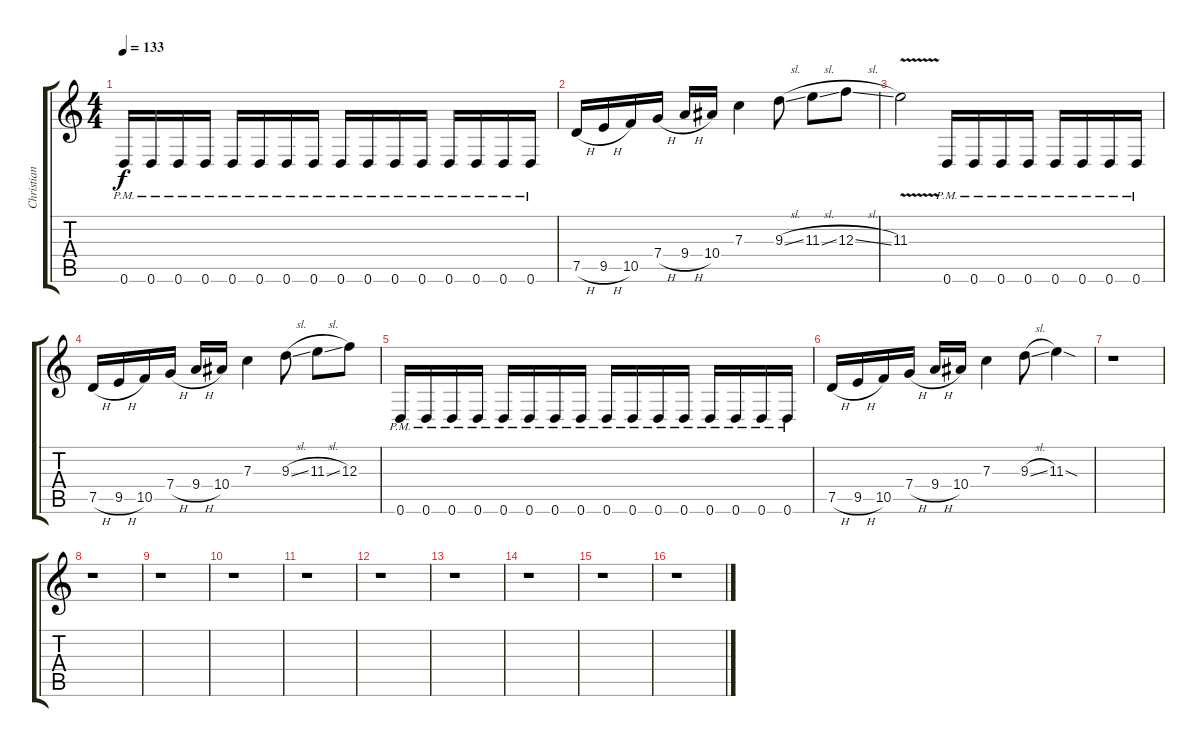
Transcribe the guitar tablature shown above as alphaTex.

\track ("Christian" "Christian") {instrument distortionguitar}
\staff {score tabs}
\tuning (D4 A3 F3 C3 G2 D2) {hide}
\ts (4 4)
\tempo 133
\clef g2
\ks c
0.6{pm}.16{dy f} 0.6{pm}.16 0.6{pm}.16 0.6{pm}.16 0.6{pm}.16 0.6{pm}.16 0.6{pm}.16 0.6{pm}.16 0.6{pm}.16 0.6{pm}.16 0.6{pm}.16 0.6{pm}.16 0.6{pm}.16 0.6{pm}.16 0.6{pm}.16 0.6{pm}.16 |
7.5{h}.16 9.5{h}.16 10.5.16 7.4{h}.16 9.4{h}.16 10.4.16 7.3.4 9.3{sl}.8 11.3{sl}.8 12.3{sl}.8 |
11.3{v}.2 0.6{pm}.16 0.6{pm}.16 0.6{pm}.16 0.6{pm}.16 0.6{pm}.16 0.6{pm}.16 0.6{pm}.16 0.6{pm}.16 |
7.5{h}.16 9.5{h}.16 10.5.16 7.4{h}.16 9.4{h}.16 10.4.16 7.3.4 9.3{sl}.8 11.3{sl}.8 12.3.8 |
0.6{pm}.16 0.6{pm}.16 0.6{pm}.16 0.6{pm}.16 0.6{pm}.16 0.6{pm}.16 0.6{pm}.16 0.6{pm}.16 0.6{pm}.16 0.6{pm}.16 0.6{pm}.16 0.6{pm}.16 0.6{pm}.16 0.6{pm}.16 0.6{pm}.16 0.6{pm}.16 |
7.5{h}.16 9.5{h}.16 10.5.16 7.4{h}.16 9.4{h}.16 10.4.16 7.3.4 9.3{sl}.8 11.3{sod}.4 |
r.1 |
r.1 |
r.1 |
r.1 |
r.1 |
r.1 |
r.1 |
r.1 |
r.1 |
r.1
